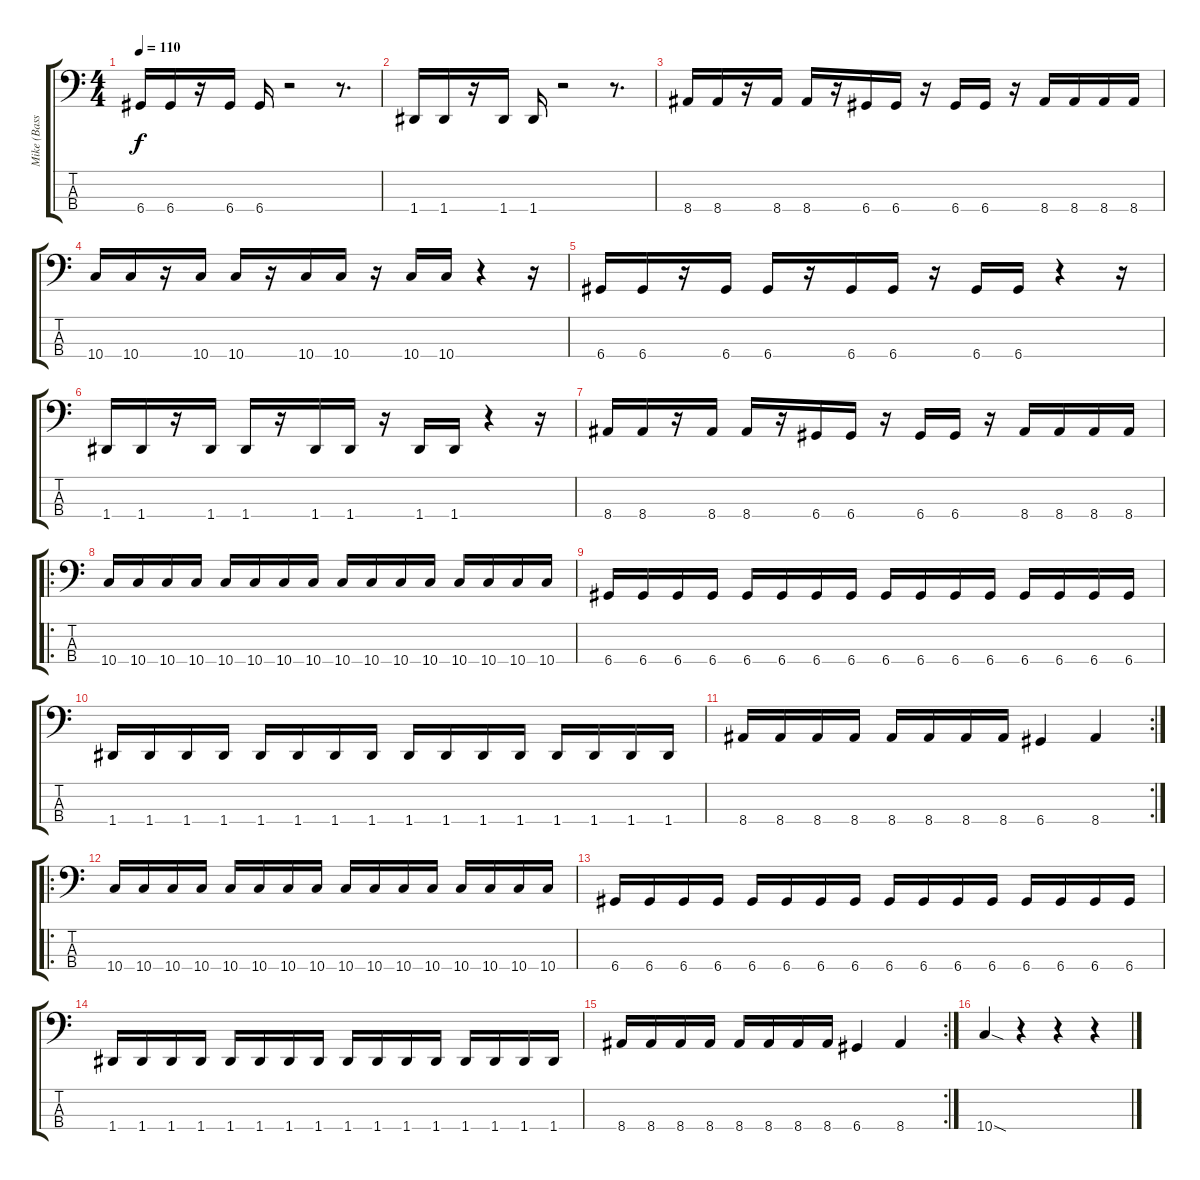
\track ("Mike (Bass)" "Mike (Bass") {instrument electricbasspick}
\staff {score tabs}
\tuning (G2 D2 A1 D1) {hide}
\ts (4 4)
\tempo 110
\clef f4
\ks c
6.4.16{dy f} 6.4.16 r.16 6.4.16 6.4.16 r.2 r.8{d} |
1.4.16 1.4.16 r.16 1.4.16 1.4.16 r.2 r.8{d} |
8.4.16 8.4.16 r.16 8.4.16 8.4.16 r.16 6.4.16 6.4.16 r.16 6.4.16 6.4.16 r.16 8.4.16 8.4.16 8.4.16 8.4.16 |
10.4.16 10.4.16 r.16 10.4.16 10.4.16 r.16 10.4.16 10.4.16 r.16 10.4.16 10.4.16 r.4 r.16 |
6.4.16 6.4.16 r.16 6.4.16 6.4.16 r.16 6.4.16 6.4.16 r.16 6.4.16 6.4.16 r.4 r.16 |
1.4.16 1.4.16 r.16 1.4.16 1.4.16 r.16 1.4.16 1.4.16 r.16 1.4.16 1.4.16 r.4 r.16 |
8.4.16 8.4.16 r.16 8.4.16 8.4.16 r.16 6.4.16 6.4.16 r.16 6.4.16 6.4.16 r.16 8.4.16 8.4.16 8.4.16 8.4.16 |
\ro
10.4.16 10.4.16 10.4.16 10.4.16 10.4.16 10.4.16 10.4.16 10.4.16 10.4.16 10.4.16 10.4.16 10.4.16 10.4.16 10.4.16 10.4.16 10.4.16 |
6.4.16 6.4.16 6.4.16 6.4.16 6.4.16 6.4.16 6.4.16 6.4.16 6.4.16 6.4.16 6.4.16 6.4.16 6.4.16 6.4.16 6.4.16 6.4.16 |
1.4.16 1.4.16 1.4.16 1.4.16 1.4.16 1.4.16 1.4.16 1.4.16 1.4.16 1.4.16 1.4.16 1.4.16 1.4.16 1.4.16 1.4.16 1.4.16 |
\rc 2
8.4.16 8.4.16 8.4.16 8.4.16 8.4.16 8.4.16 8.4.16 8.4.16 6.4.4 8.4.4 |
\ro
10.4.16 10.4.16 10.4.16 10.4.16 10.4.16 10.4.16 10.4.16 10.4.16 10.4.16 10.4.16 10.4.16 10.4.16 10.4.16 10.4.16 10.4.16 10.4.16 |
6.4.16 6.4.16 6.4.16 6.4.16 6.4.16 6.4.16 6.4.16 6.4.16 6.4.16 6.4.16 6.4.16 6.4.16 6.4.16 6.4.16 6.4.16 6.4.16 |
1.4.16 1.4.16 1.4.16 1.4.16 1.4.16 1.4.16 1.4.16 1.4.16 1.4.16 1.4.16 1.4.16 1.4.16 1.4.16 1.4.16 1.4.16 1.4.16 |
\rc 2
8.4.16 8.4.16 8.4.16 8.4.16 8.4.16 8.4.16 8.4.16 8.4.16 6.4.4 8.4.4 |
10.4{sod}.4 r.4 r.4 r.4
